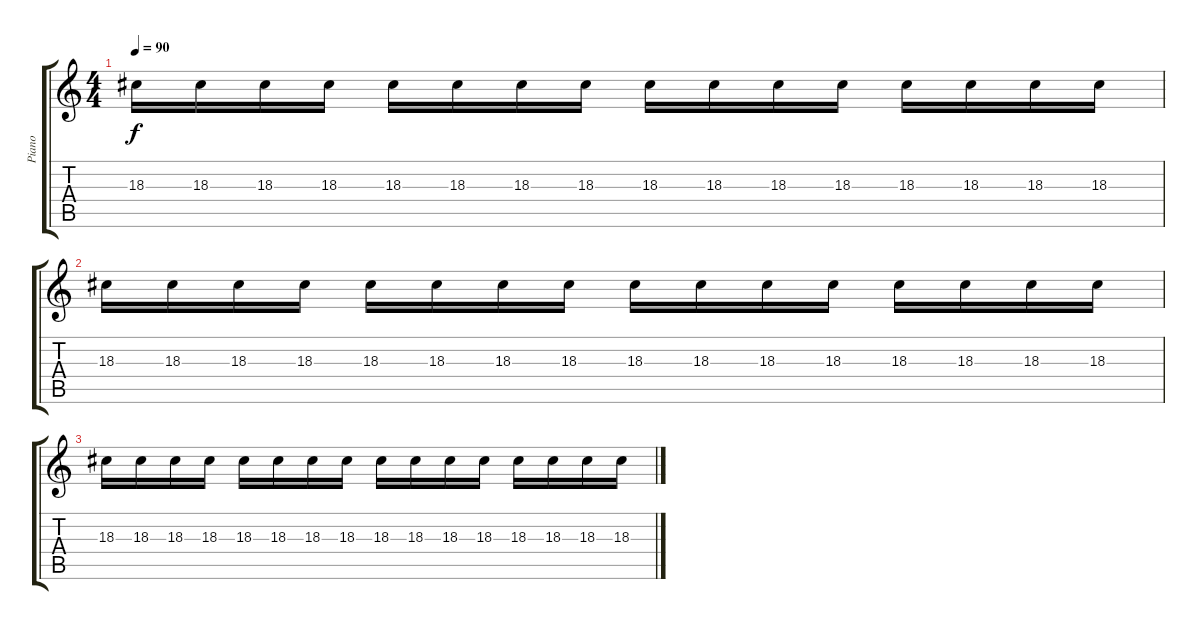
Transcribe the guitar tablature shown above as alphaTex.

\track ("Piano" "Piano") {instrument acousticgrandpiano}
\staff {score tabs}
\tuning (E4 B3 G3 D3 A2 E2) {hide}
\ts (4 4)
\tempo 90
\clef g2
\ks c
18.3.16{dy f} 18.3.16 18.3.16 18.3.16 18.3.16 18.3.16 18.3.16 18.3.16 18.3.16 18.3.16 18.3.16 18.3.16 18.3.16 18.3.16 18.3.16 18.3.16 |
18.3.16 18.3.16 18.3.16 18.3.16 18.3.16 18.3.16 18.3.16 18.3.16 18.3.16 18.3.16 18.3.16 18.3.16 18.3.16 18.3.16 18.3.16 18.3.16 |
18.3.16 18.3.16 18.3.16 18.3.16 18.3.16 18.3.16 18.3.16 18.3.16 18.3.16 18.3.16 18.3.16 18.3.16 18.3.16 18.3.16 18.3.16 18.3.16
